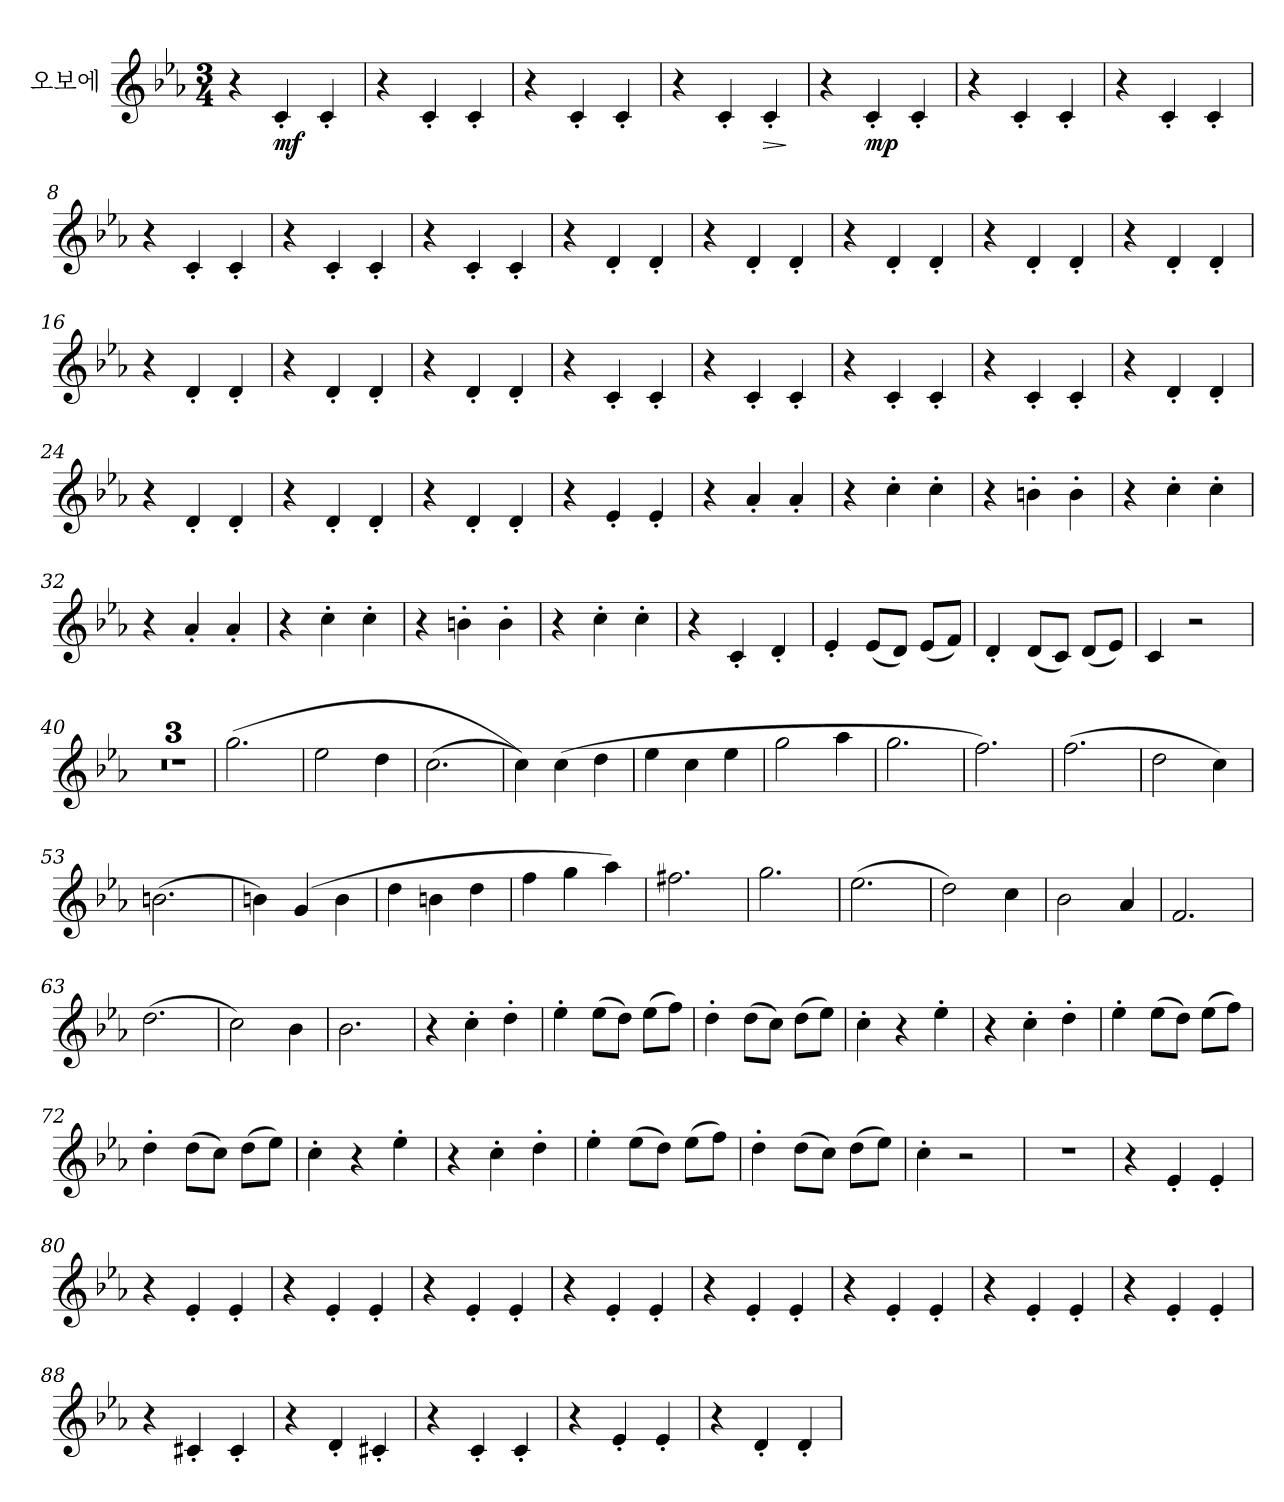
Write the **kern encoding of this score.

**kern	**dynam
*part1	*part1
*staff1	*staff1
*I"오보에	*
*clefG2	*
*k[b-e-a-]	*
*M3/4	*
=1	=1
4r	.
!	!LO:DY:b
4c'/	mf
4c'/	.
=2	=2
4r	.
4c'/	.
4c'/	.
=3	=3
4r	.
4c'/	.
4c'/	.
=4	=4
4r	.
4c'/	.
!	!LO:HP:b
4c'/	>
.	]
=5	=5
4r	.
!	!LO:DY:b
4c'/	mp
4c'/	.
=6	=6
4r	.
4c'/	.
4c'/	.
=7	=7
4r	.
4c'/	.
4c'/	.
=8	=8
4r	.
4c'/	.
4c'/	.
=9	=9
4r	.
4c'/	.
4c'/	.
=10	=10
4r	.
4c'/	.
4c'/	.
=11	=11
4r	.
4d'/	.
4d'/	.
!!LO:LB:g=z
=12	=12
4r	.
4d'/	.
4d'/	.
=13	=13
4r	.
4d'/	.
4d'/	.
=14	=14
4r	.
4d'/	.
4d'/	.
=15	=15
4r	.
4d'/	.
4d'/	.
=16	=16
4r	.
4d'/	.
4d'/	.
=17	=17
4r	.
4d'/	.
4d'/	.
=18	=18
4r	.
4d'/	.
4d'/	.
=19	=19
4r	.
4c'/	.
4c'/	.
=20	=20
4r	.
4c'/	.
4c'/	.
=21	=21
4r	.
4c'/	.
4c'/	.
=22	=22
4r	.
4c'/	.
4c'/	.
=23	=23
4r	.
4d'/	.
4d'/	.
!!LO:LB:g=z
=24	=24
4r	.
4d'/	.
4d'/	.
=25	=25
4r	.
4d'/	.
4d'/	.
=26	=26
4r	.
4d'/	.
4d'/	.
=27	=27
4r	.
4e-'/	.
4e-'/	.
=28	=28
4r	.
4a-'/	.
4a-'/	.
=29	=29
4r	.
4cc'\	.
4cc'\	.
=30	=30
4r	.
4bn'\	.
4b'\	.
=31	=31
4r	.
4cc'\	.
4cc'\	.
=32	=32
4r	.
4a-'/	.
4a-'/	.
=33	=33
4r	.
4cc'\	.
4cc'\	.
=34	=34
4r	.
4bn'\	.
4b'\	.
=35	=35
4r	.
4cc'\	.
4cc'\	.
!!LO:LB:g=z
=36	=36
4r	.
4c'/	.
4d'/	.
=37	=37
4e-'/	.
(<8e-/L	.
8d/J)	.
(<8e-/L	.
8f/J)	.
=38	=38
4d'/	.
(<8d/L	.
8c/J)	.
(<8d/L	.
8e-/J)	.
=39	=39
4c/	.
2r	.
=40	=40
2.r	.
=41	=41
2.r	.
=42	=42
2.r	.
=43	=43
(>2.gg\	.
=44	=44
2ee-\	.
4dd\	.
=45	=45
(>2.cc\	.
=46	=46
4cc\))	.
(>4cc\	.
4dd\	.
=47	=47
4ee-\	.
4cc\	.
4ee-\	.
=48	=48
2gg\	.
4aa-\	.
=49	=49
2.gg\	.
!!LO:LB:g=z
=50	=50
2.ff\)	.
=51	=51
(>2.ff\	.
=52	=52
2dd\	.
4cc\)	.
=53	=53
(>2.bn\	.
=54	=54
4bn\)	.
(>4g/	.
4b\	.
=55	=55
4dd\	.
4bn\	.
4dd\	.
=56	=56
4ff\	.
4gg\	.
4aa-\)	.
=57	=57
2.ff#X\	.
=58	=58
2.gg\	.
=59	=59
(>2.ee-\	.
=60	=60
2dd\)	.
4cc\	.
=61	=61
2b-\	.
4a-/	.
=62	=62
2.f/	.
=63	=63
(>2.dd\	.
=64	=64
2cc\)	.
4b-\	.
=65	=65
2.b-\	.
!!LO:LB:g=z
=66	=66
4r	.
4cc'\	.
4dd'\	.
=67	=67
4ee-'\	.
(>8ee-\L	.
8dd\J)	.
(>8ee-\L	.
8ff\J)	.
=68	=68
4dd'\	.
(>8dd\L	.
8cc\J)	.
(>8dd\L	.
8ee-\J)	.
=69	=69
4cc'\	.
4r	.
4ee-'\	.
=70	=70
4r	.
4cc'\	.
4dd'\	.
=71	=71
4ee-'\	.
(>8ee-\L	.
8dd\J)	.
(>8ee-\L	.
8ff\J)	.
=72	=72
4dd'\	.
(>8dd\L	.
8cc\J)	.
(>8dd\L	.
8ee-\J)	.
=73	=73
4cc'\	.
4r	.
4ee-'\	.
=74	=74
4r	.
4cc'\	.
4dd'\	.
=75	=75
4ee-'\	.
(>8ee-\L	.
8dd\J)	.
(>8ee-\L	.
8ff\J)	.
!!LO:LB:g=z
=76	=76
4dd'\	.
(>8dd\L	.
8cc\J)	.
(>8dd\L	.
8ee-\J)	.
=77	=77
4cc'\	.
2r	.
=78	=78
2.r	.
=79	=79
4r	.
4e-'/	.
4e-'/	.
=80	=80
4r	.
4e-'/	.
4e-'/	.
=81	=81
4r	.
4e-'/	.
4e-'/	.
=82	=82
4r	.
4e-'/	.
4e-'/	.
=83	=83
4r	.
4e-'/	.
4e-'/	.
=84	=84
4r	.
4e-'/	.
4e-'/	.
=85	=85
4r	.
4e-'/	.
4e-'/	.
=86	=86
4r	.
4e-'/	.
4e-'/	.
=87	=87
4r	.
4e-'/	.
4e-'/	.
=88	=88
4r	.
4c#X'/	.
4c#'/	.
!!LO:LB:g=z
=89	=89
4r	.
4d'/	.
4c#X'/	.
=90	=90
4r	.
4c'/	.
4c'/	.
=91	=91
4r	.
4e-'/	.
4e-'/	.
=92	=92
4r	.
4d'/	.
4d'/	.
=	=
*-	*-
